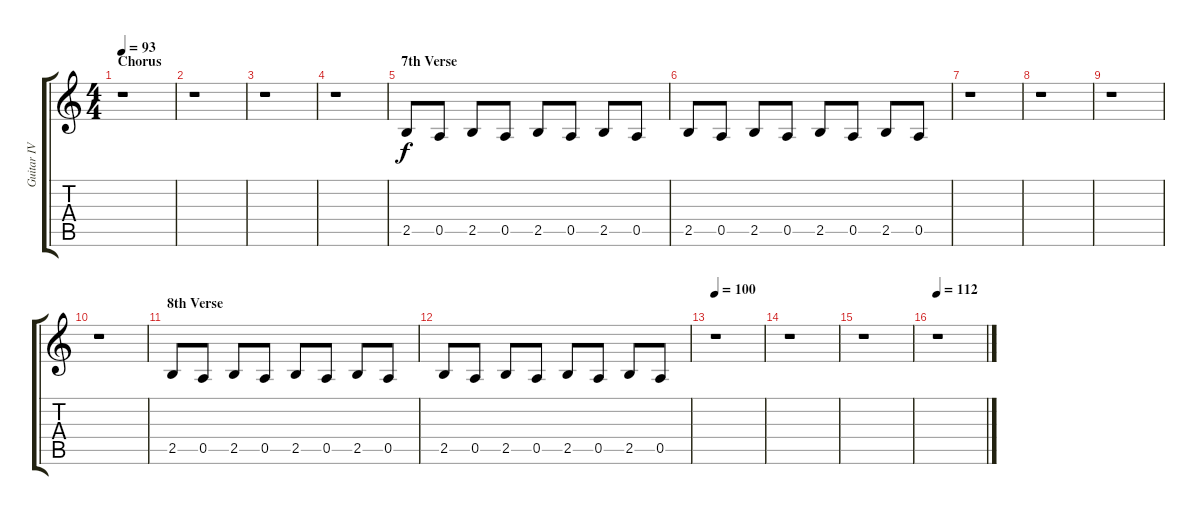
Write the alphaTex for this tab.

\track ("Guitar IV" "Guitar IV") {instrument electricguitarclean}
\staff {score tabs}
\tuning (E4 B3 G3 D3 A2 E2) {hide}
\ts (4 4)
\section ("" "Chorus")
\tempo 93
\clef g2
\ks c
r.1{dy f} |
r.1 |
r.1 |
r.1 |
\section ("" "7th Verse")
2.5.8 0.5.8 2.5.8 0.5.8 2.5.8 0.5.8 2.5.8 0.5.8 |
2.5.8 0.5.8 2.5.8 0.5.8 2.5.8 0.5.8 2.5.8 0.5.8 |
r.1 |
r.1 |
r.1 |
r.1 |
\section ("" "8th Verse")
2.5.8 0.5.8 2.5.8 0.5.8 2.5.8 0.5.8 2.5.8 0.5.8 |
2.5.8 0.5.8 2.5.8 0.5.8 2.5.8 0.5.8 2.5.8 0.5.8 |
\tempo 100
r.1 |
r.1 |
r.1 |
\tempo 112
r.1
